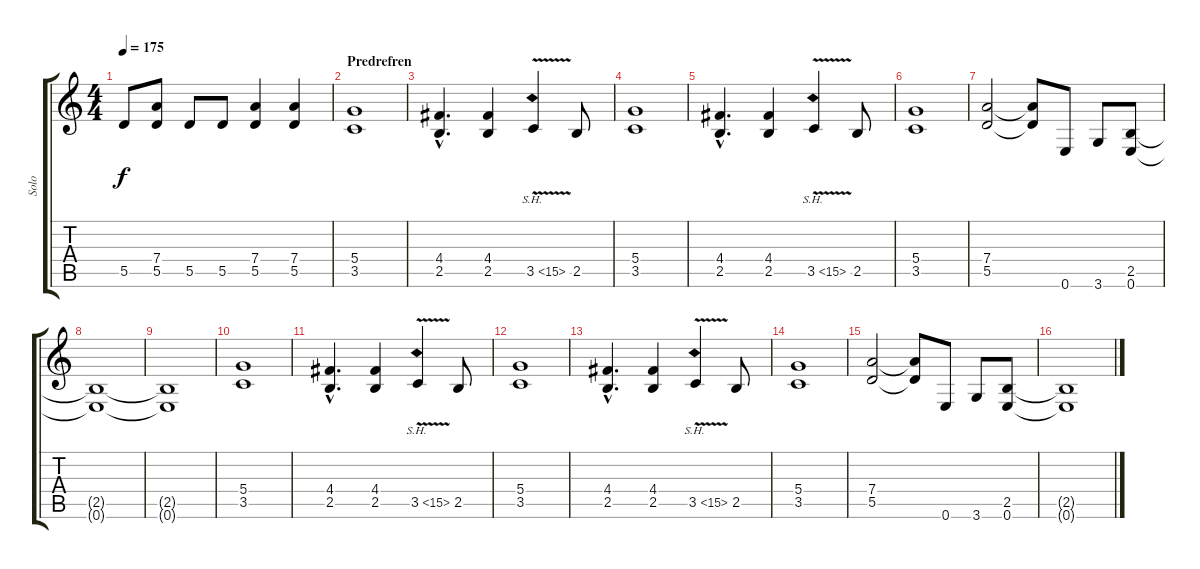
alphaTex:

\track ("Solo" "Solo") {instrument distortionguitar}
\staff {score tabs}
\tuning (E4 B3 G3 D3 A2 E2) {hide}
\ts (4 4)
\tempo 175
\clef g2
\ks c
5.5.8{dy f} (7.4 5.5).8 5.5.8 5.5.8 (7.4 5.5).4 (7.4 5.5).4 |
\section ("" "Predrefren")
(5.4 3.5).1 |
(4.4{hac} 2.5{hac}).4{d} (4.4 2.5).4 3.5{sh 12 v}.4 2.5.8 |
(5.4 3.5).1 |
(4.4{hac} 2.5{hac}).4{d} (4.4 2.5).4 3.5{sh 12 v}.4 2.5.8 |
(5.4 3.5).1 |
(7.4 5.5).2 (7.4{t} 5.5{t}).8 0.6.8 3.6.8 (2.5 0.6).8 |
(2.5{t} 0.6{t}).1 |
(2.5{t} 0.6{t}).1 |
(5.4 3.5).1 |
(4.4{hac} 2.5{hac}).4{d} (4.4 2.5).4 3.5{sh 12 v}.4 2.5.8 |
(5.4 3.5).1 |
(4.4{hac} 2.5{hac}).4{d} (4.4 2.5).4 3.5{sh 12 v}.4 2.5.8 |
(5.4 3.5).1 |
(7.4 5.5).2 (7.4{t} 5.5{t}).8 0.6.8 3.6.8 (2.5 0.6).8 |
(2.5{t} 0.6{t}).1
